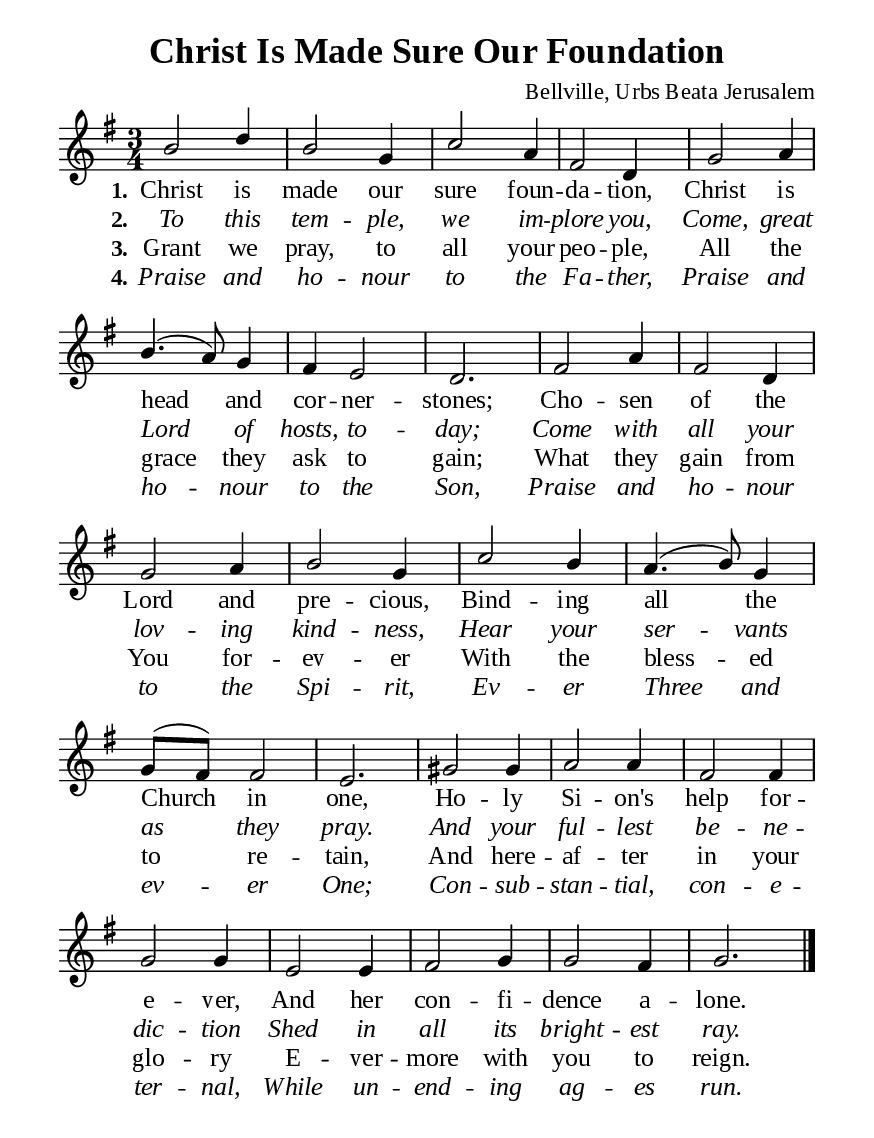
\version "2.18.2"

\header {
  title = "Christ Is Made Sure Our Foundation"
  composer = "Bellville, Urbs Beata Jerusalem"
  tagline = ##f
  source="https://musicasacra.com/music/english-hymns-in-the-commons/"
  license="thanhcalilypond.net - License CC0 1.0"
}

global= {
  \key g \major
  \time 3/4
  \override Score.BarNumber.break-visibility = ##(#f #f #f)
  \override Lyrics.LyricSpace.minimum-distance = #3.0
}

\paper {
  #(set-paper-size "a5")
  top-margin = 10\mm
  bottom-margin = 10\mm
  left-margin = 10\mm
  right-margin = 10\mm
  indent = #0
  #(define fonts
	 (make-pango-font-tree "Liberation Serif"
	 		       "Liberation Serif"
			       "Liberation Serif"
			       (/ 20 20)))
  system-system-spacing = #'((basic-distance . 3) (padding . 3))
}

printItalic = \with {
  \override LyricText.font-shape = #'italic
}

% Verse music
musicVerseSoprano = \relative c'' {
  %{	01	%} b2 d4 |
  %{	02	%} b2 g4 |
  %{	03	%} c2 a4 |
  %{	04	%} fis2 d4 |
  %{	05	%} g2 a4 |
  %{	06	%} b4. (a8) g4 |
  %{	07	%} fis e2 |
  %{	08	%} d2. |
  %{	09	%} fis2 a4 |
  %{	10	%} fis2 d4 |
  %{	11	%} g2 a4 |
  %{	12	%} b2 g4 |
  %{	13	%} c2 b4 |
  %{	14	%} a4. (b8) g4 |
  %{	15	%} g8 (fis) fis2 |
  %{	16	%} e2. |
  %{	17	%} gis2 gis4 |
  %{	18	%} a2 a4 |
  %{	19	%} fis2 fis4 |
  %{	20	%} g2 g4 |
  %{	21	%} e2 e4 |
  %{	22	%} fis2 g4 |
  %{	23	%} g2 fis4 |
  %{	24	%} g2. \bar "|."
}

% Verse lyrics
verseOne = \lyricmode {
  \set stanza = #"1."
  Christ is made our sure foun -- da -- tion,
  Christ is head and cor -- ner -- stones;
  Cho -- sen of the Lord and pre -- cious,
  Bind -- ing all the Church in one,
  Ho -- ly Si -- on's help for -- e -- ver,
  And her con -- fi -- dence a -- lone.
}

verseTwo = \lyricmode {
  \set stanza = #"2."
  To this tem -- ple, we im -- plore you,
  Come, great Lord of hosts, to -- day;
  Come with all your lov -- ing kind -- ness,
  Hear your ser -- vants as they pray.
  And your ful -- lest be -- ne -- dic -- tion
  Shed in all its bright -- est ray.
}

verseThree = \lyricmode {
  \set stanza = #"3."
  Grant we pray, to all your peo -- ple,
  All the grace they  ask to gain;
  What they gain from You for -- ev -- er
  With the bless -- ed to re -- tain,
  And here -- af -- ter in your glo -- ry
  E -- ver -- more with you to reign.
}

verseFour = \lyricmode {
  \set stanza = #"4."
  Praise and ho -- nour to the Fa -- ther,
  Praise and ho -- nour to the Son,
  Praise and ho -- nour to the Spi -- rit,
  Ev -- er Three and ev -- er One;
  Con -- sub -- stan -- tial, con -- e -- ter -- nal,
  While un -- end -- ing ag -- es run.
}

% Layout
\score {
    \new ChoirStaff <<
      \new Staff <<
        \clef "treble"
        \new Voice = "sopranos" { \global \stemUp \slurUp \musicVerseSoprano }
      >>
      \new Lyrics \lyricsto sopranos \verseOne
      \new Lyrics \printItalic \lyricsto sopranos \verseTwo
      \new Lyrics \lyricsto sopranos \verseThree
      \new Lyrics \printItalic \lyricsto sopranos \verseFour
    >>
}
